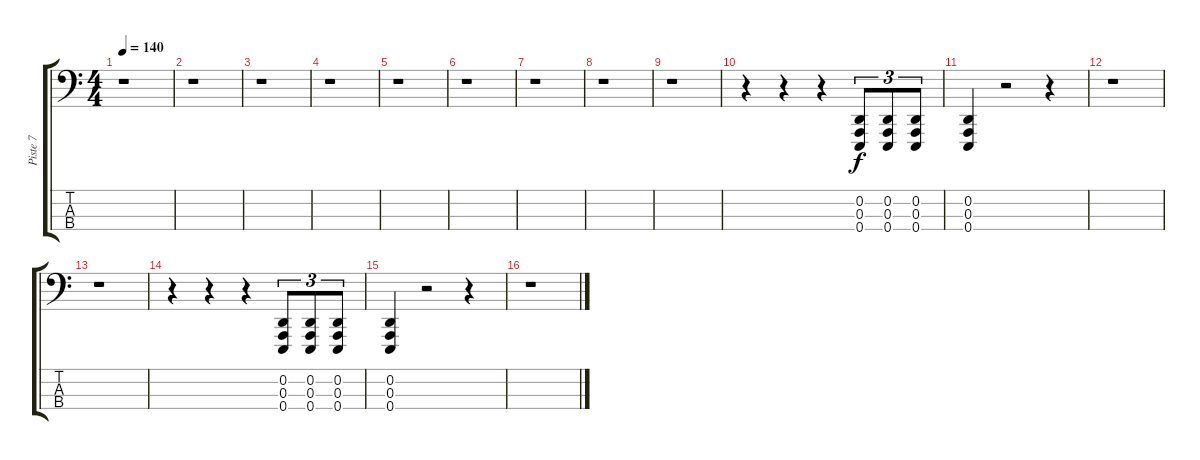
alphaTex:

\track ("Piste 7" "Piste 7") {instrument timpani}
\staff {score tabs}
\tuning (G2 D2 A1 E1) {hide}
\ts (4 4)
\tempo 140
\clef f4
\ks c
r.1{dy f} |
r.1 |
r.1 |
r.1 |
r.1 |
r.1 |
r.1 |
r.1 |
r.1 |
r.4 r.4 r.4 (0.2 0.3 0.4).8{tu (3 2)} (0.2 0.3 0.4).8{tu (3 2)} (0.2 0.3 0.4).8{tu (3 2)} |
(0.2 0.3 0.4).4 r.2 r.4 |
r.1 |
r.1 |
r.4 r.4 r.4 (0.2 0.3 0.4).8{tu (3 2)} (0.2 0.3 0.4).8{tu (3 2)} (0.2 0.3 0.4).8{tu (3 2)} |
(0.2 0.3 0.4).4 r.2 r.4 |
r.1
